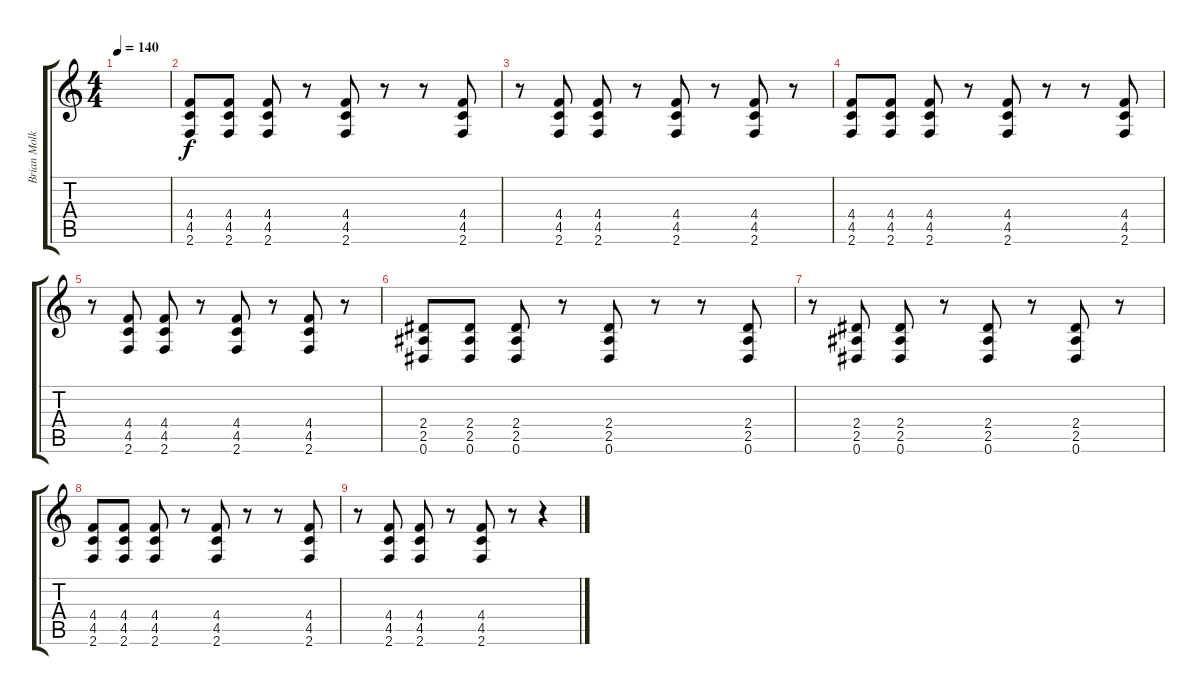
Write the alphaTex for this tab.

\track ("Brian Molko - Guitar One" "Brian Molk") {instrument overdrivenguitar}
\staff {score tabs}
\tuning (Eb4 Bb3 Gb3 Db3 Ab2 Eb2) {hide}
\ts (4 4)
\tempo 140
\clef g2
\ks c
|
(4.4 4.5 2.6).8 (4.4 4.5 2.6).8 (4.4 4.5 2.6).8 r.8 (4.4 4.5 2.6).8 r.8 r.8 (4.4 4.5 2.6).8 |
r.8 (4.4 4.5 2.6).8 (4.4 4.5 2.6).8 r.8 (4.4 4.5 2.6).8 r.8 (4.4 4.5 2.6).8 r.8 |
(4.4 4.5 2.6).8 (4.4 4.5 2.6).8 (4.4 4.5 2.6).8 r.8 (4.4 4.5 2.6).8 r.8 r.8 (4.4 4.5 2.6).8 |
r.8 (4.4 4.5 2.6).8 (4.4 4.5 2.6).8 r.8 (4.4 4.5 2.6).8 r.8 (4.4 4.5 2.6).8 r.8 |
(2.4 2.5 0.6).8 (2.4 2.5 0.6).8 (2.4 2.5 0.6).8 r.8 (2.4 2.5 0.6).8 r.8 r.8 (2.4 2.5 0.6).8 |
r.8 (2.4 2.5 0.6).8 (2.4 2.5 0.6).8 r.8 (2.4 2.5 0.6).8 r.8 (2.4 2.5 0.6).8 r.8 |
(4.4 4.5 2.6).8 (4.4 4.5 2.6).8 (4.4 4.5 2.6).8 r.8 (4.4 4.5 2.6).8 r.8 r.8 (4.4 4.5 2.6).8 |
r.8 (4.4 4.5 2.6).8 (4.4 4.5 2.6).8 r.8 (4.4 4.5 2.6).8 r.8 r.4
